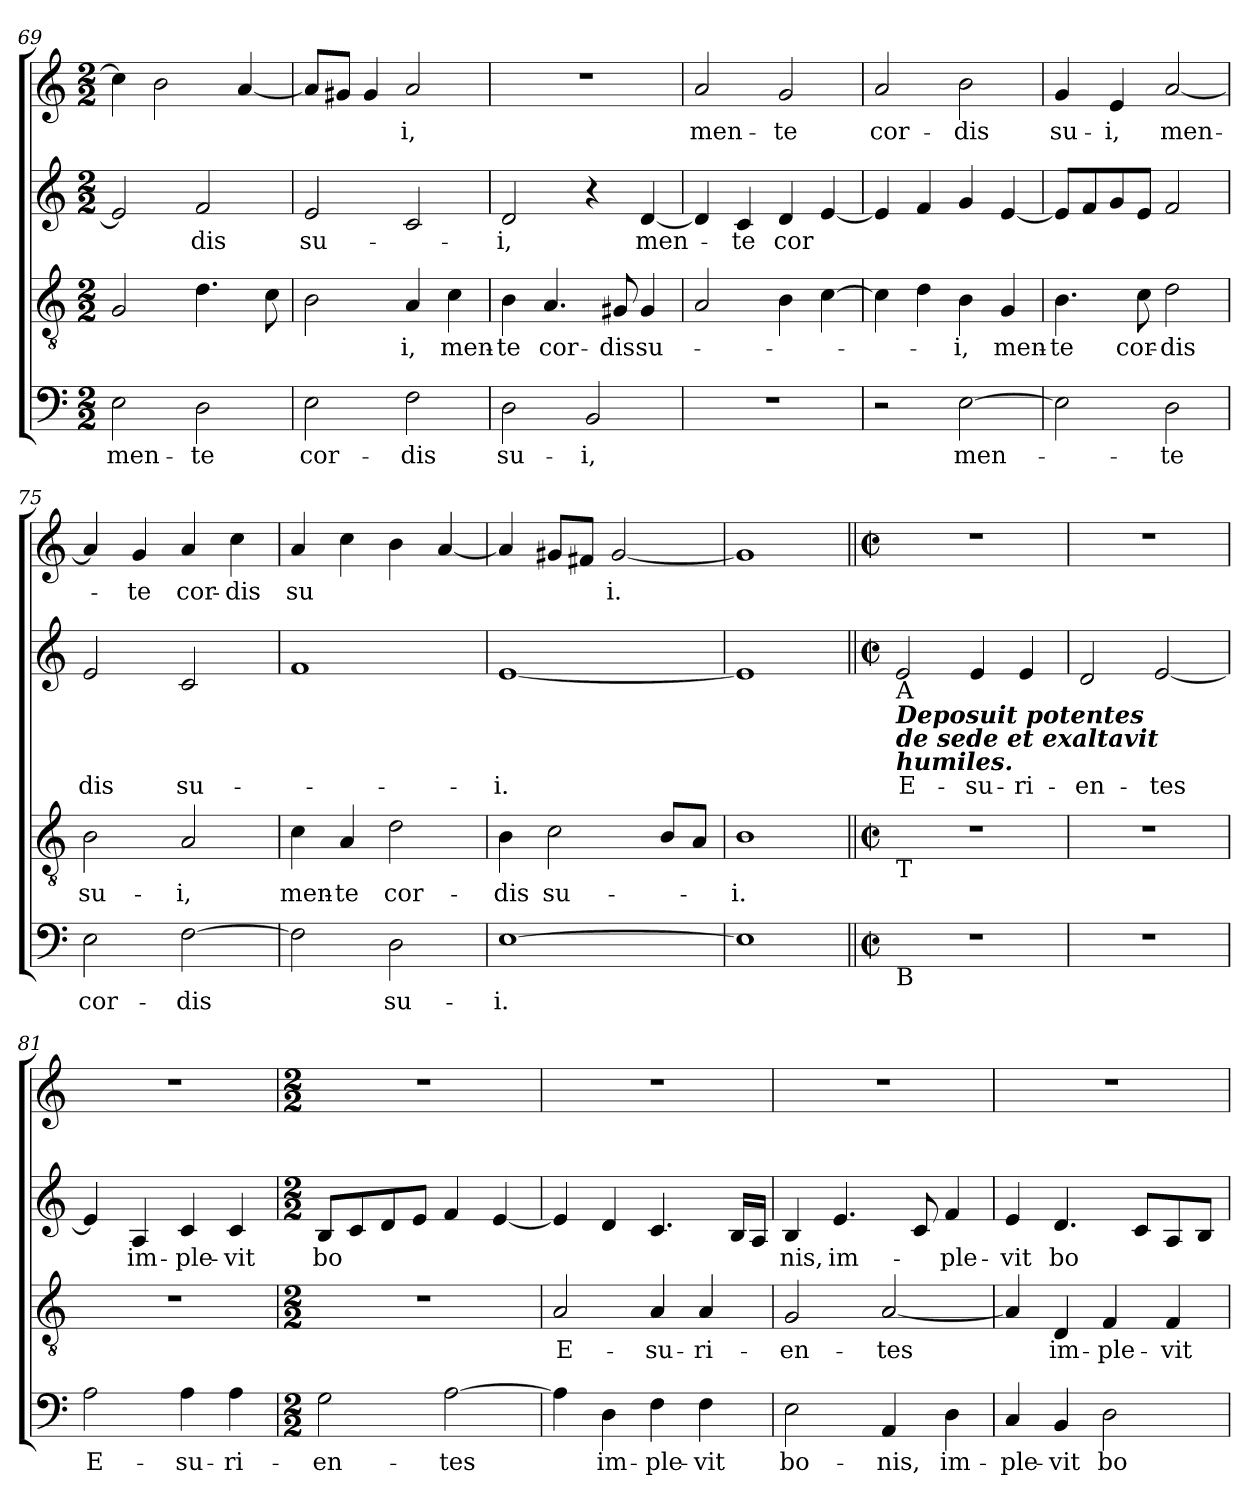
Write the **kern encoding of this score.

**kern	**text	**kern	**text	**kern	**text	**kern	**text
*part4	*part4	*part3	*part3	*part2	*part2	*part1	*part1
*staff4	*staff4	*staff3	*staff3	*staff2	*staff2	*staff1	*staff1
*clefF4	*	*clefGv2	*	*clefG2	*	*clefG2	*
*k[]	*	*k[]	*	*k[]	*	*k[]	*
*C:	*	*C:	*	*C:	*	*C:	*
*M2/2	*	*M2/2	*	*M2/2	*	*M2/2	*
=69	=69	=69	=69	=69	=69	=69	=69
!	!LO:LY:b	!	!	!	!	!	!
2E\	men-	2G/	.	2e/]	.	4cc\]	.
.	.	.	.	.	.	2b\	.
!	!LO:LY:b	!	!	!	!LO:LY:b	!	!
2D\	-te	4.d\	.	2f/	-dis	.	.
.	.	.	.	.	.	[4a/	.
.	.	8c\	.	.	.	.	.
=70	=70	=70	=70	=70	=70	=70	=70
!	!LO:LY:b	!	!	!	!LO:LY:b	!	!
2E\	cor-	2B\	.	2e/	su-	8a/L]	.
.	.	.	.	.	.	8g#/J	.
.	.	.	.	.	.	4g#/	.
!	!LO:LY:b	!	!LO:LY:b	!	!	!	!LO:LY:b
2F\	-dis	4A/	-i,	2c/	.	2a/	-i,
!	!	!	!LO:LY:b	!	!	!	!
.	.	4c\	men-	.	.	.	.
=71	=71	=71	=71	=71	=71	=71	=71
!	!LO:LY:b	!	!LO:LY:b	!	!LO:LY:b	!	!
2D\	su-	4B\	-te	2d/	-i,	1r	.
!	!	!	!LO:LY:b	!	!	!	!
.	.	4.A/	cor-	.	.	.	.
!	!LO:LY:b	!	!	!	!	!	!
2BB/	-i,	.	.	4r	.	.	.
!	!	!	!LO:LY:b	!	!	!	!
.	.	8G#/	-dis	.	.	.	.
!	!	!	!LO:LY:b	!	!LO:LY:b	!	!
.	.	4G#/	su-	[4d/	men-	.	.
=72	=72	=72	=72	=72	=72	=72	=72
!	!	!	!	!	!	!	!LO:LY:b
1r	.	2A/	.	4d/]	.	2a/	men-
!	!	!	!	!	!LO:LY:b	!	!
.	.	.	.	4c/	-te	.	.
!	!	!	!	!	!LO:LY:b	!	!LO:LY:b
.	.	4B\	.	4d/	cor	2g/	-te
.	.	[4c\	.	[4e/	.	.	.
!!LO:LB:g=z
=73	=73	=73	=73	=73	=73	=73	=73
!	!	!	!	!	!	!	!LO:LY:b
2r	.	4c\]	.	4e/]	.	2a/	cor-
.	.	4d\	.	4f/	.	.	.
!	!LO:LY:b	!	!LO:LY:b	!	!	!	!LO:LY:b
[2E\	men-	4B\	-i,	4g/	.	2b\	-dis
!	!	!	!LO:LY:b	!	!	!	!
.	.	4G/	men-	[4e/	.	.	.
=74	=74	=74	=74	=74	=74	=74	=74
!	!	!	!LO:LY:b	!	!	!	!LO:LY:b
2E\]	.	4.B\	-te	8e/L]	.	4g/	su-
.	.	.	.	8f/	.	.	.
!	!	!	!	!	!	!	!LO:LY:b
.	.	.	.	8g/	.	4e/	-i,
!	!	!	!LO:LY:b	!	!	!	!
.	.	8c\	cor-	8e/J	.	.	.
!	!LO:LY:b	!	!LO:LY:b	!	!	!	!LO:LY:b
2D\	-te	2d\	-dis	2f/	.	[2a/	men-
=75	=75	=75	=75	=75	=75	=75	=75
!	!LO:LY:b	!	!LO:LY:b	!	!LO:LY:b	!	!
2E\	cor-	2B\	su-	2e/	dis	4a/]	.
!	!	!	!	!	!	!	!LO:LY:b
.	.	.	.	.	.	4g/	-te
!	!LO:LY:b	!	!LO:LY:b	!	!LO:LY:b	!	!LO:LY:b
[2F\	-dis	2A/	-i,	2c/	su-	4a/	cor-
!	!	!	!	!	!	!	!LO:LY:b
.	.	.	.	.	.	4cc\	-dis
=76	=76	=76	=76	=76	=76	=76	=76
!	!	!	!LO:LY:b	!	!	!	!LO:LY:b
2F\]	.	4c\	men-	1f	.	4a/	su
!	!	!	!LO:LY:b	!	!	!	!
.	.	4A/	-te	.	.	4cc\	.
!	!LO:LY:b	!	!LO:LY:b	!	!	!	!
2D\	su-	2d\	cor-	.	.	4b\	.
.	.	.	.	.	.	[4a/	.
=77	=77	=77	=77	=77	=77	=77	=77
!	!LO:LY:b	!	!LO:LY:b	!	!LO:LY:b	!	!
[1E	-i.	4B\	-dis	[1e	-i.	4a/]	.
!	!	!	!LO:LY:b	!	!	!	!
.	.	2c\	su-	.	.	8g#/L	.
.	.	.	.	.	.	8f#/J	.
!	!	!	!	!	!	!	!LO:LY:b
.	.	.	.	.	.	[2g#/	i.
.	.	8B/L	.	.	.	.	.
.	.	8A/J	.	.	.	.	.
=78	=78	=78	=78	=78	=78	=78	=78
!	!	!	!LO:LY:b	!	!	!	!
1E]	.	1B	-i.	1e]	.	1g#]	.
!!LO:LB:g=z
=79||	=79||	=79||	=79||	=79||	=79||	=79||	=79||
*M2/2	*	*M2/2	*	*M2/2	*	*M2/2	*
*met(c|)	*	*met(c|)	*	*met(c|)	*	*met(c|)	*
!	!	!	!	!LO:TX:b:t=A	!	!	!
!	!	!	!	!LO:TX:b:Bi:t=Deposuit potentes\nde sede et exaltavit\nhumiles.	!	!	!
!	!	!LO:TX:b:t=T	!	!	!	!	!
!LO:TX:b:t=B	!	!	!	!	!	!	!
!	!	!	!	!	!LO:LY:b	!	!
1r	.	1r	.	2e/	E-	1r	.
!	!	!	!	!	!LO:LY:b	!	!
.	.	.	.	4e/	-su-	.	.
!	!	!	!	!	!LO:LY:b	!	!
.	.	.	.	4e/	-ri-	.	.
=80	=80	=80	=80	=80	=80	=80	=80
!	!	!	!	!	!LO:LY:b	!	!
1r	.	1r	.	2d/	-en-	1r	.
!	!	!	!	!	!LO:LY:b	!	!
.	.	.	.	[2e/	-tes	.	.
=81	=81	=81	=81	=81	=81	=81	=81
!	!LO:LY:b	!	!	!	!	!	!
2A\	E-	1r	.	4e/]	.	1r	.
!	!	!	!	!	!LO:LY:b	!	!
.	.	.	.	4A/	im-	.	.
!	!LO:LY:b	!	!	!	!LO:LY:b	!	!
4A\	-su-	.	.	4c/	-ple-	.	.
!	!LO:LY:b	!	!	!	!LO:LY:b	!	!
4A\	-ri-	.	.	4c/	-vit	.	.
!!LO:PB:g=z
=82	=82	=82	=82	=82	=82	=82	=82
*M2/2	*	*M2/2	*	*M2/2	*	*M2/2	*
!	!LO:LY:b	!	!	!	!LO:LY:b	!	!
2G\	-­en-	1r	.	8B/L	bo	1r	.
.	.	.	.	8c/	.	.	.
.	.	.	.	8d/	.	.	.
.	.	.	.	8e/J	.	.	.
!	!LO:LY:b	!	!	!	!	!	!
[2A\	-tes	.	.	4f/	.	.	.
.	.	.	.	[4e/	.	.	.
=83	=83	=83	=83	=83	=83	=83	=83
!	!	!	!LO:LY:b	!	!	!	!
4A\]	.	2A/	E-	4e/]	.	1r	.
!	!LO:LY:b	!	!	!	!	!	!
4D\	im-	.	.	4d/	.	.	.
!	!LO:LY:b	!	!LO:LY:b	!	!	!	!
4F\	-ple-	4A/	-su-	4.c/	.	.	.
!	!LO:LY:b	!	!LO:LY:b	!	!	!	!
4F\	-vit	4A/	-ri-	.	.	.	.
.	.	.	.	16B/LL	.	.	.
.	.	.	.	16A/JJ	.	.	.
=84	=84	=84	=84	=84	=84	=84	=84
!	!LO:LY:b	!	!LO:LY:b	!	!LO:LY:b	!	!
2E\	bo-	2G/	-en-	4B/	nis,	1r	.
!	!	!	!	!	!LO:LY:b	!	!
.	.	.	.	4.e/	im-	.	.
!	!LO:LY:b	!	!LO:LY:b	!	!	!	!
4AA/	-nis,	[2A/	-tes	.	.	.	.
.	.	.	.	8c/	.	.	.
!	!LO:LY:b	!	!	!	!LO:LY:b	!	!
4D\	im-	.	.	4f/	-ple-	.	.
=85	=85	=85	=85	=85	=85	=85	=85
!	!LO:LY:b	!	!	!	!LO:LY:b	!	!
4C/	-ple-	4A/]	.	4e/	-vit	1r	.
!	!LO:LY:b	!	!LO:LY:b	!	!LO:LY:b	!	!
4BB/	-vit	4D/	im-	4.d/	bo	.	.
!	!LO:LY:b	!	!LO:LY:b	!	!	!	!
2D\	bo-	4F/	-ple-	.	.	.	.
.	.	.	.	8c/L	.	.	.
!	!	!	!LO:LY:b	!	!	!	!
.	.	4F/	-vit	8A/	.	.	.
.	.	.	.	8B/J	.	.	.
=	=	=	=	=	=	=	=
*-	*-	*-	*-	*-	*-	*-	*-
